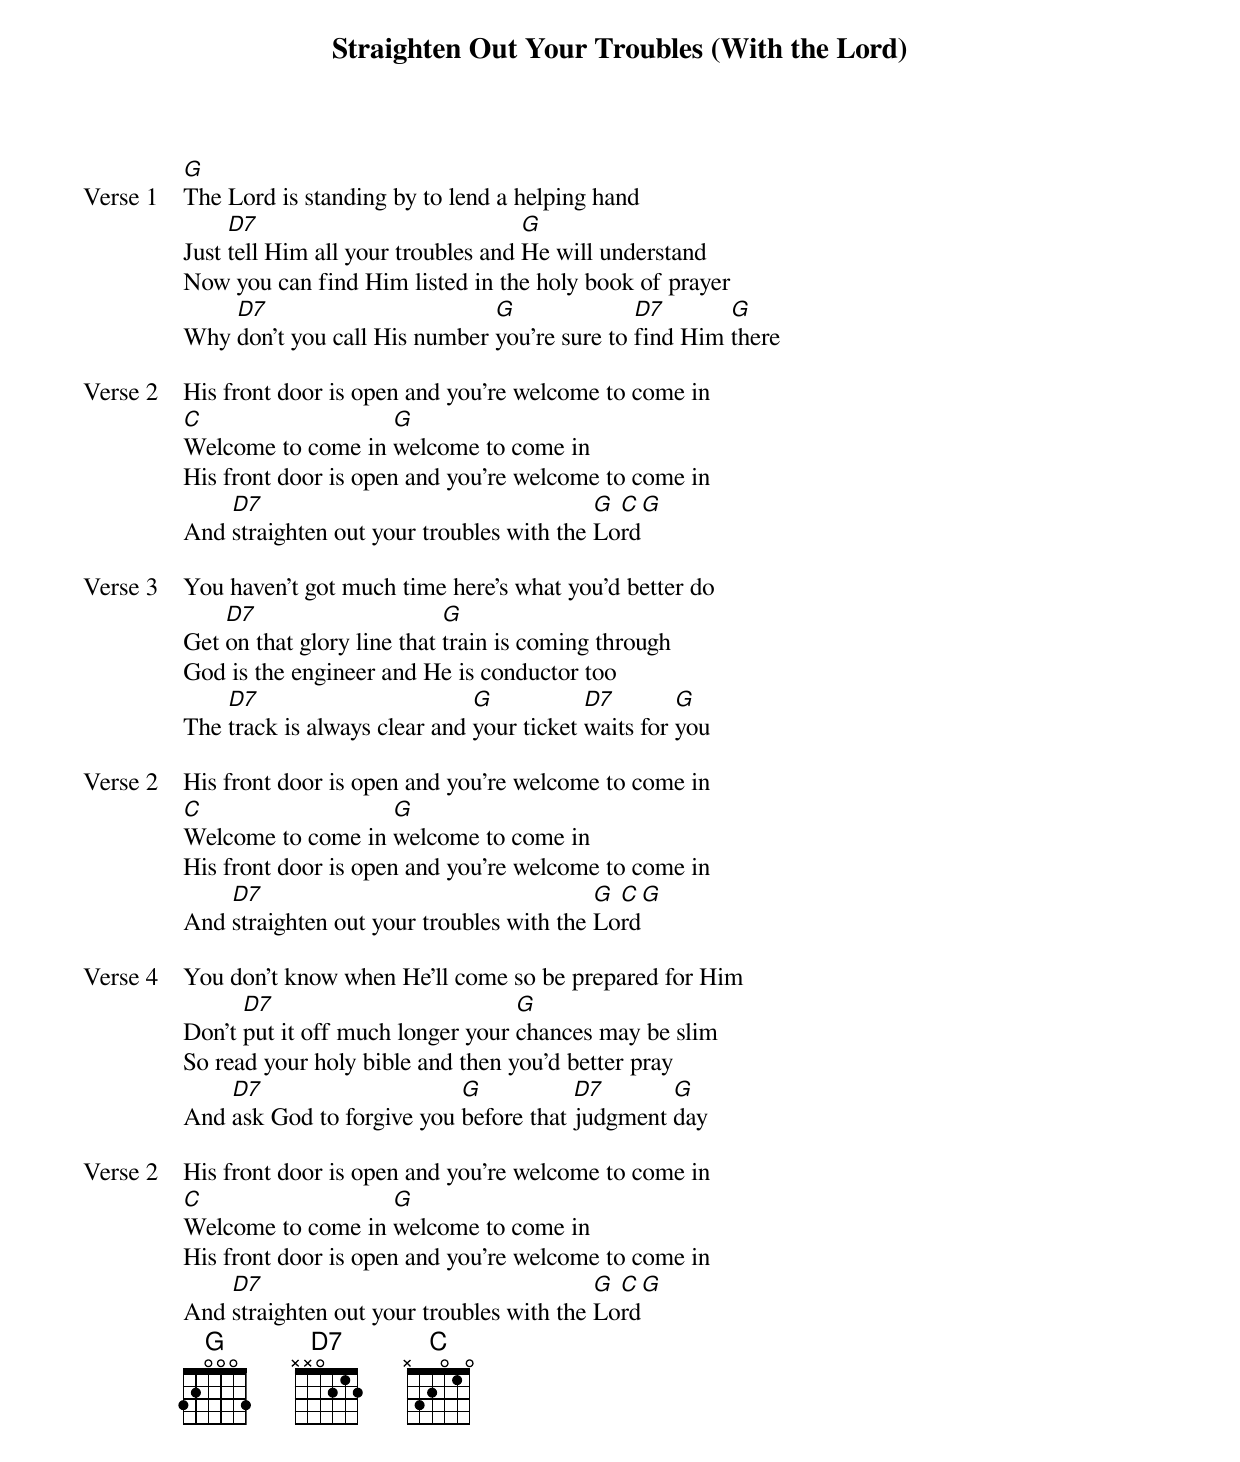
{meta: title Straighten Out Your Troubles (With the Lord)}
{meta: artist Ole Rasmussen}
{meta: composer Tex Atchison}

{start_of_verse: Verse 1}
[G]The Lord is standing by to lend a helping hand
Just [D7]tell Him all your troubles and [G]He will understand
Now you can find Him listed in the holy book of prayer
Why [D7]don't you call His number [G]you're sure to [D7]find Him [G]there
{end_of_verse}

{start_of_verse: Verse 2}
His front door is open and you're welcome to come in
[C]Welcome to come in [G]welcome to come in
His front door is open and you're welcome to come in
And [D7]straighten out your troubles with the [G]Lo[C]rd[G]
{end_of_verse}

{start_of_verse: Verse 3}
You haven't got much time here's what you'd better do
Get [D7]on that glory line that [G]train is coming through
God is the engineer and He is conductor too
The [D7]track is always clear and [G]your ticket [D7]waits for [G]you
{end_of_verse}

{start_of_verse: Verse 2}
His front door is open and you're welcome to come in
[C]Welcome to come in [G]welcome to come in
His front door is open and you're welcome to come in
And [D7]straighten out your troubles with the [G]Lo[C]rd[G]
{end_of_verse}

{start_of_verse: Verse 4}
You don't know when He'll come so be prepared for Him
Don't [D7]put it off much longer your [G]chances may be slim
So read your holy bible and then you'd better pray
And [D7]ask God to forgive you [G]before that [D7]judgment [G]day
{end_of_verse}

{start_of_verse: Verse 2}
His front door is open and you're welcome to come in
[C]Welcome to come in [G]welcome to come in
His front door is open and you're welcome to come in
And [D7]straighten out your troubles with the [G]Lo[C]rd[G]
{end_of_verse}
